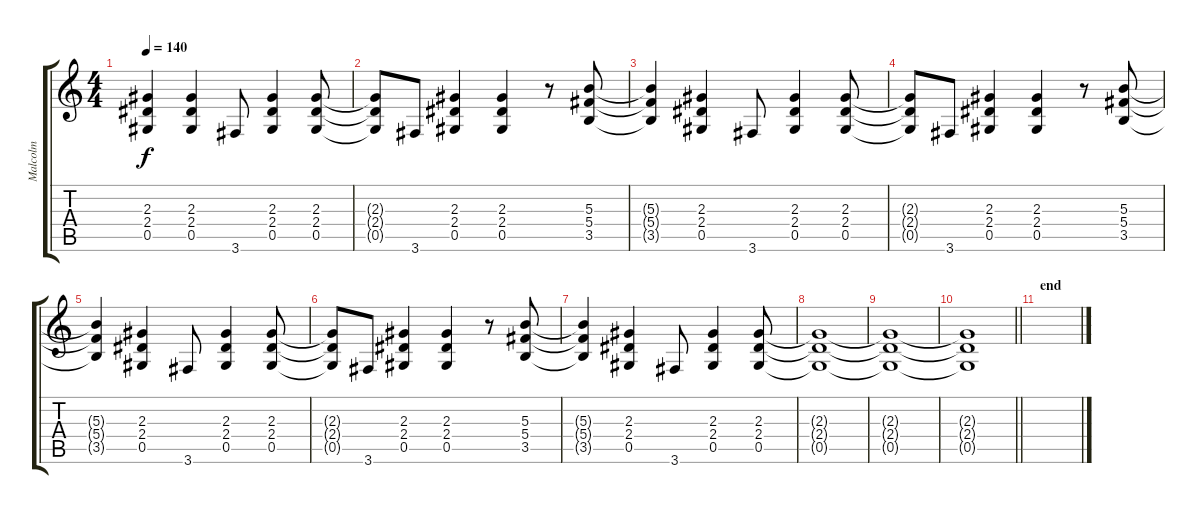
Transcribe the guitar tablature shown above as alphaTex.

\track ("Malcolm" "Malcolm") {instrument distortionguitar}
\staff {score tabs}
\tuning (Eb4 Bb3 Gb3 Db3 Ab2 Eb2) {hide}
\ts (4 4)
\tempo 140
\clef g2
\ks c
(2.3{t} 2.4{t} 0.5{t}).4{dy f} (2.3 2.4 0.5).4 3.6.8 (2.3 2.4 0.5).4 (2.3 2.4 0.5).8 |
(2.3{t} 2.4{t} 0.5{t}).8 3.6.8 (2.3 2.4 0.5).4 (2.3 2.4 0.5).4 r.8 (5.3 5.4 3.5).8 |
(5.3{t} 5.4{t} 3.5{t}).4 (2.3 2.4 0.5).4 3.6.8 (2.3 2.4 0.5).4 (2.3 2.4 0.5).8 |
(2.3{t} 2.4{t} 0.5{t}).8 3.6.8 (2.3 2.4 0.5).4 (2.3 2.4 0.5).4 r.8 (5.3 5.4 3.5).8 |
(5.3{t} 5.4{t} 3.5{t}).4 (2.3 2.4 0.5).4 3.6.8 (2.3 2.4 0.5).4 (2.3 2.4 0.5).8 |
(2.3{t} 2.4{t} 0.5{t}).8 3.6.8 (2.3 2.4 0.5).4 (2.3 2.4 0.5).4 r.8 (5.3 5.4 3.5).8 |
(5.3{t} 5.4{t} 3.5{t}).4 (2.3 2.4 0.5).4 3.6.8 (2.3 2.4 0.5).4 (2.3 2.4 0.5).8 |
(2.3{t} 2.4{t} 0.5{t}).1 |
(2.3{t} 2.4{t} 0.5{t}).1 |
\barLineRight lightlight
(2.3{t} 2.4{t} 0.5{t}).1 |
\section ("" "end")
